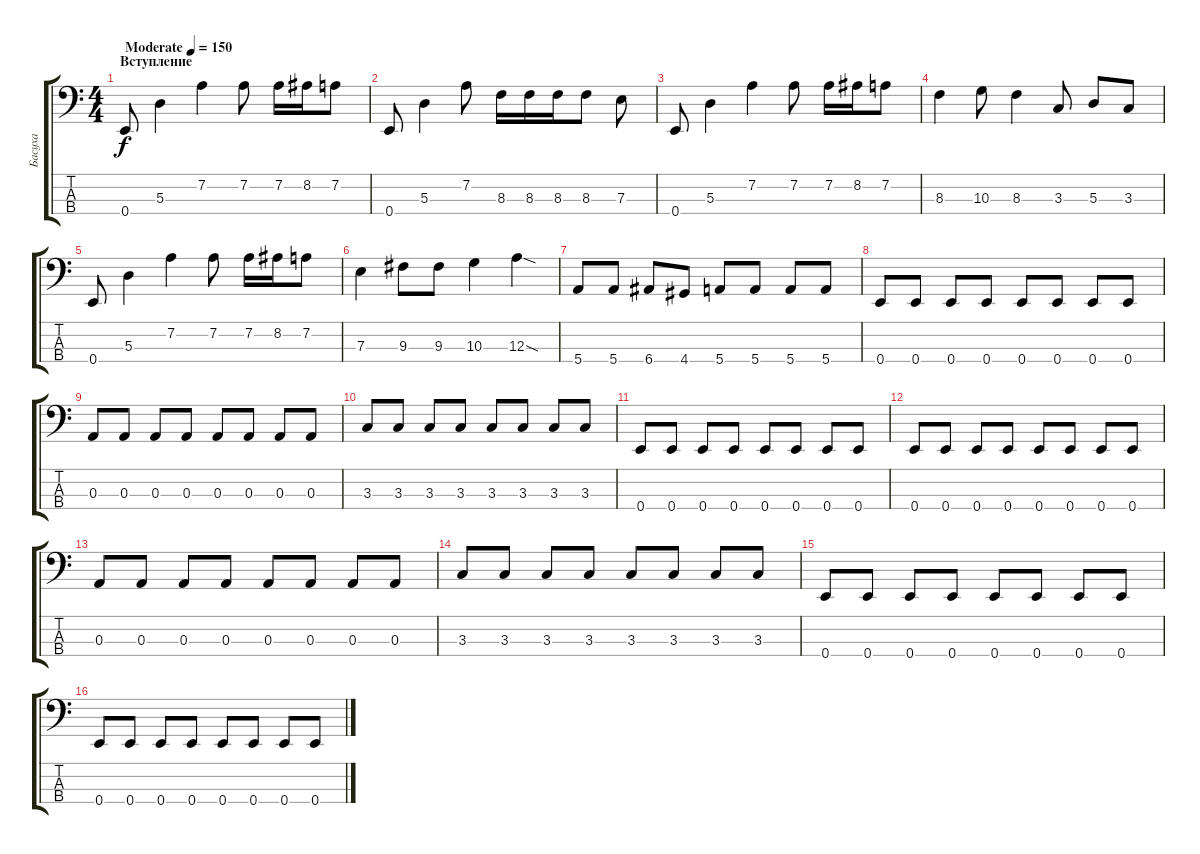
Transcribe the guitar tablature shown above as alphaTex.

\track ("Басуха" "Басуха") {instrument slapbass2}
\staff {score tabs}
\tuning (G2 D2 A1 E1) {hide}
\ts (4 4)
\section ("" "Вступление")
\tempo (150 "Moderate")
\clef f4
\ks c
0.4.8{dy f instrument slapbass2} 5.3.4 7.2.4 7.2.8 7.2.16 8.2.16 7.2.8 |
0.4.8 5.3.4 7.2.8 8.3.16 8.3.16 8.3.16 8.3.8 7.3.8 |
0.4.8 5.3.4 7.2.4 7.2.8 7.2.16 8.2.16 7.2.8 |
8.3.4 10.3.8 8.3.4 3.3.8 5.3.8 3.3.8 |
0.4.8 5.3.4 7.2.4 7.2.8 7.2.16 8.2.16 7.2.8 |
7.3.4 9.3.8 9.3.8 10.3.4 12.3{sod}.4 |
5.4.8 5.4.8 6.4.8 4.4.8 5.4.8 5.4.8 5.4.8 5.4.8 |
0.4.8 0.4.8 0.4.8 0.4.8 0.4.8 0.4.8 0.4.8 0.4.8 |
0.3.8 0.3.8 0.3.8 0.3.8 0.3.8 0.3.8 0.3.8 0.3.8 |
3.3.8 3.3.8 3.3.8 3.3.8 3.3.8 3.3.8 3.3.8 3.3.8 |
0.4.8 0.4.8 0.4.8 0.4.8 0.4.8 0.4.8 0.4.8 0.4.8 |
0.4.8 0.4.8 0.4.8 0.4.8 0.4.8 0.4.8 0.4.8 0.4.8 |
0.3.8 0.3.8 0.3.8 0.3.8 0.3.8 0.3.8 0.3.8 0.3.8 |
3.3.8 3.3.8 3.3.8 3.3.8 3.3.8 3.3.8 3.3.8 3.3.8 |
0.4.8 0.4.8 0.4.8 0.4.8 0.4.8 0.4.8 0.4.8 0.4.8 |
0.4.8 0.4.8 0.4.8 0.4.8 0.4.8 0.4.8 0.4.8 0.4.8
